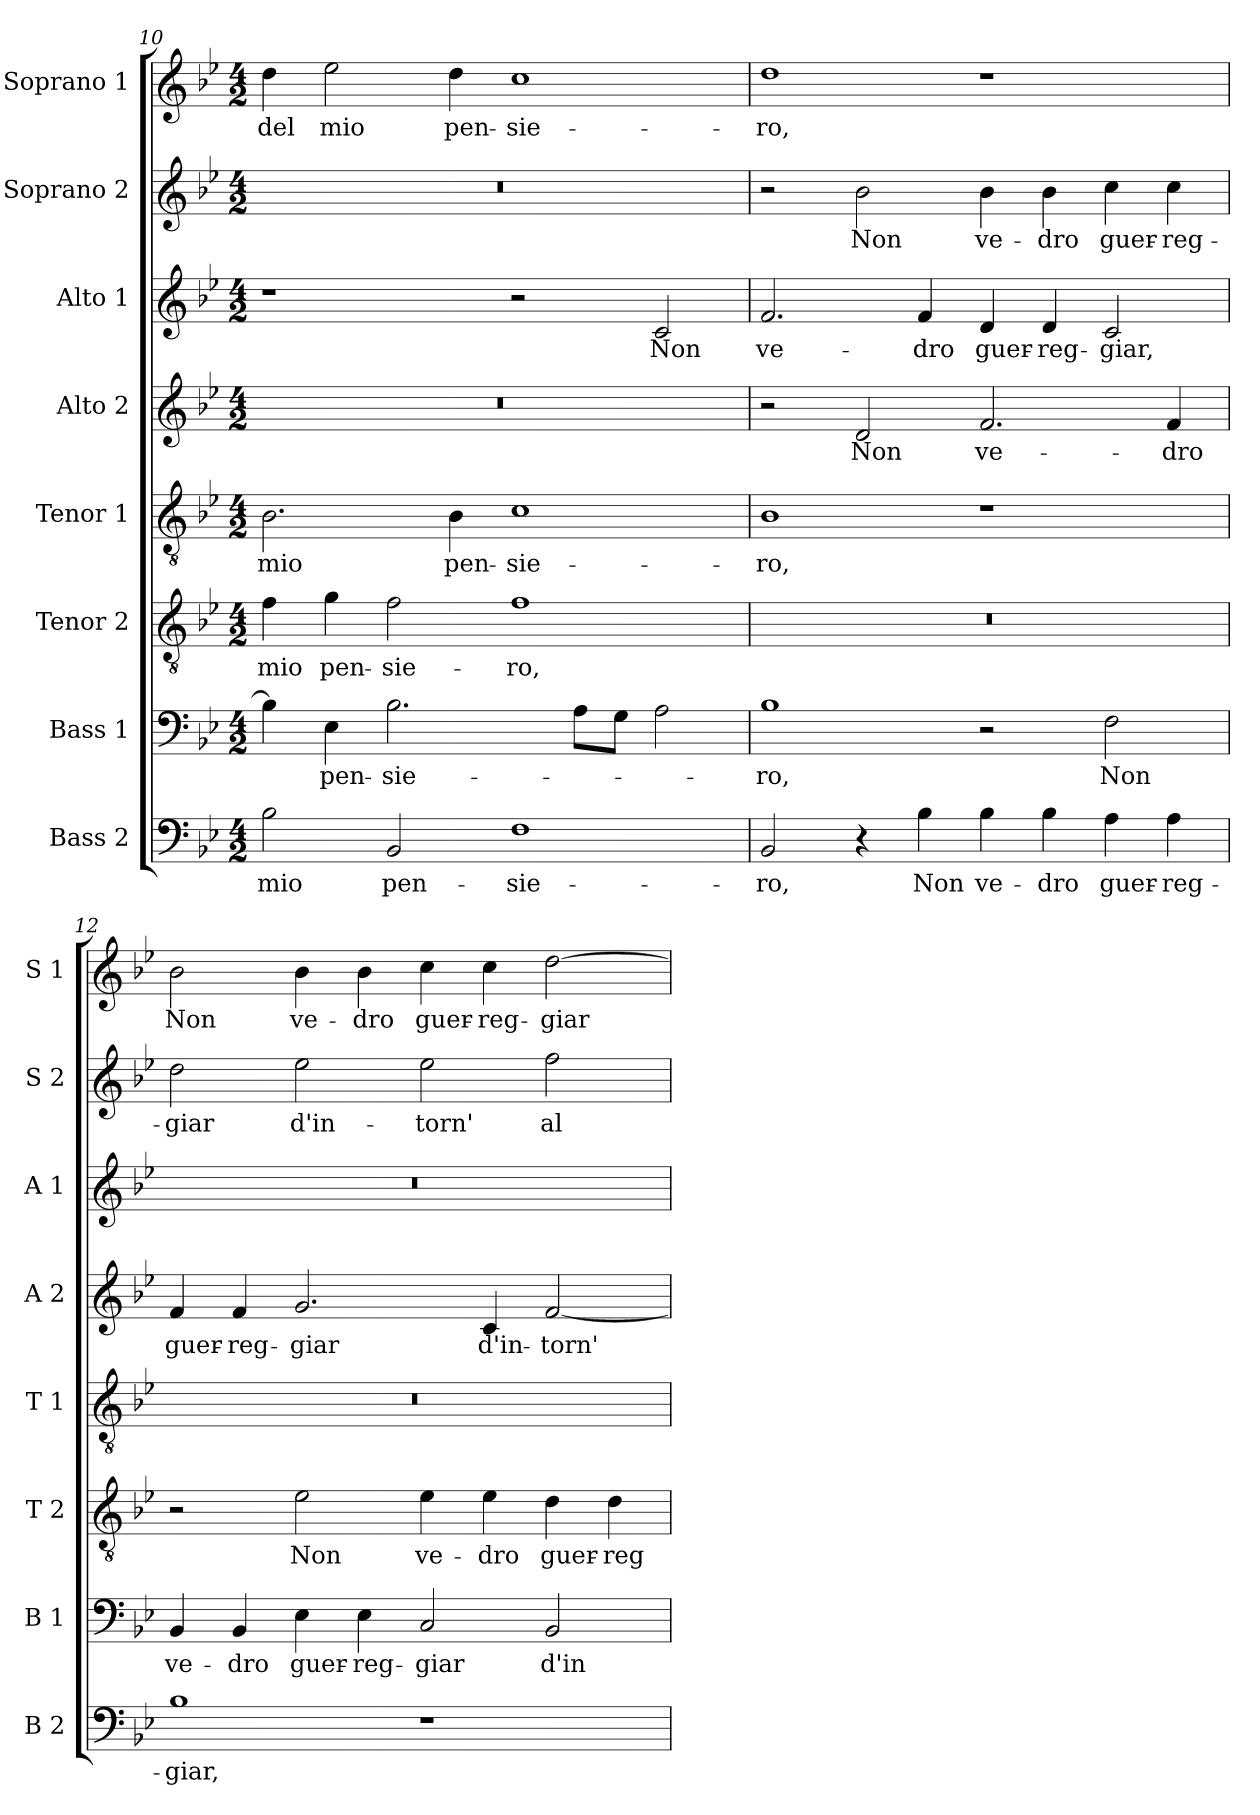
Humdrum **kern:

**kern	**text	**kern	**text	**kern	**text	**kern	**text	**kern	**text	**kern	**text	**kern	**text	**kern	**text
*part8	*part8	*part7	*part7	*part6	*part6	*part5	*part5	*part4	*part4	*part3	*part3	*part2	*part2	*part1	*part1
*staff8	*staff8	*staff7	*staff7	*staff6	*staff6	*staff5	*staff5	*staff4	*staff4	*staff3	*staff3	*staff2	*staff2	*staff1	*staff1
*I"Bass 2	*	*I"Bass 1	*	*I"Tenor 2	*	*I"Tenor 1	*	*I"Alto 2	*	*I"Alto 1	*	*I"Soprano 2	*	*I"Soprano 1	*
*I'B 2	*	*I'B 1	*	*I'T 2	*	*I'T 1	*	*I'A 2	*	*I'A 1	*	*I'S 2	*	*I'S 1	*
*clefF4	*	*clefF4	*	*clefGv2	*	*clefGv2	*	*clefG2	*	*clefG2	*	*clefG2	*	*clefG2	*
*k[b-e-]	*	*k[b-e-]	*	*k[b-e-]	*	*k[b-e-]	*	*k[b-e-]	*	*k[b-e-]	*	*k[b-e-]	*	*k[b-e-]	*
*B-:	*	*B-:	*	*B-:	*	*B-:	*	*B-:	*	*B-:	*	*B-:	*	*B-:	*
*M4/2	*	*M4/2	*	*M4/2	*	*M4/2	*	*M4/2	*	*M4/2	*	*M4/2	*	*M4/2	*
=10	=10	=10	=10	=10	=10	=10	=10	=10	=10	=10	=10	=10	=10	=10	=10
!	!LO:LY:b	!	!	!	!LO:LY:b	!	!LO:LY:b	!	!	!	!	!	!	!	!LO:LY:b
2B-\	mio	4B-\]	.	4f\	mio	2.B-\	mio	0r	.	1r	.	0r	.	4dd\	del
!	!	!	!LO:LY:b	!	!LO:LY:b	!	!	!	!	!	!	!	!	!	!LO:LY:b
.	.	4E-\	pen-	4g\	pen-	.	.	.	.	.	.	.	.	2ee-\	mio
!	!LO:LY:b	!	!LO:LY:b	!	!LO:LY:b	!	!	!	!	!	!	!	!	!	!
2BB-/	pen-	2.B-\	-sie-	2f\	-sie-	.	.	.	.	.	.	.	.	.	.
!	!	!	!	!	!	!	!LO:LY:b	!	!	!	!	!	!	!	!LO:LY:b
.	.	.	.	.	.	4B-\	pen-	.	.	.	.	.	.	4dd\	pen-
!	!LO:LY:b	!	!	!	!LO:LY:b	!	!LO:LY:b	!	!	!	!	!	!	!	!LO:LY:b
1F	-sie-	.	.	1f	-ro,	1c	-sie-	.	.	2r	.	.	.	1cc	-sie-
.	.	8A\L	.	.	.	.	.	.	.	.	.	.	.	.	.
.	.	8G\J	.	.	.	.	.	.	.	.	.	.	.	.	.
!	!	!	!	!	!	!	!	!	!	!	!LO:LY:b	!	!	!	!
.	.	2A\	.	.	.	.	.	.	.	2c/	Non	.	.	.	.
!!LO:PB:g=z
=11	=11	=11	=11	=11	=11	=11	=11	=11	=11	=11	=11	=11	=11	=11	=11
!	!LO:LY:b	!	!LO:LY:b	!	!	!	!LO:LY:b	!	!	!	!LO:LY:b	!	!	!	!LO:LY:b
2BB-/	-ro,	1B-	-ro,	0r	.	1B-	-ro,	2r	.	2.f/	ve-	2r	.	1dd	-ro,
!	!	!	!	!	!	!	!	!	!LO:LY:b	!	!	!	!LO:LY:b	!	!
4r	.	.	.	.	.	.	.	2d/	Non	.	.	2b-\	Non	.	.
!	!LO:LY:b	!	!	!	!	!	!	!	!	!	!LO:LY:b	!	!	!	!
4B-\	Non	.	.	.	.	.	.	.	.	4f/	-dro	.	.	.	.
!	!LO:LY:b	!	!	!	!	!	!	!	!LO:LY:b	!	!LO:LY:b	!	!LO:LY:b	!	!
4B-\	ve-	2r	.	.	.	1r	.	2.f/	ve-	4d/	guer-	4b-\	ve-	1r	.
!	!LO:LY:b	!	!	!	!	!	!	!	!	!	!LO:LY:b	!	!LO:LY:b	!	!
4B-\	-dro	.	.	.	.	.	.	.	.	4d/	-reg-	4b-\	-dro	.	.
!	!LO:LY:b	!	!LO:LY:b	!	!	!	!	!	!	!	!LO:LY:b	!	!LO:LY:b	!	!
4A\	guer-	2F\	Non	.	.	.	.	.	.	2c/	-giar,	4cc\	guer-	.	.
!	!LO:LY:b	!	!	!	!	!	!	!	!LO:LY:b	!	!	!	!LO:LY:b	!	!
4A\	-reg-	.	.	.	.	.	.	4f/	-dro	.	.	4cc\	-reg-	.	.
=12	=12	=12	=12	=12	=12	=12	=12	=12	=12	=12	=12	=12	=12	=12	=12
!	!LO:LY:b	!	!LO:LY:b	!	!	!	!	!	!LO:LY:b	!	!	!	!LO:LY:b	!	!LO:LY:b
1B-	-giar,	4BB-/	ve-	2r	.	0r	.	4f/	guer-	0r	.	2dd\	-giar	2b-\	Non
!	!	!	!LO:LY:b	!	!	!	!	!	!LO:LY:b	!	!	!	!	!	!
.	.	4BB-/	-dro	.	.	.	.	4f/	-reg-	.	.	.	.	.	.
!	!	!	!LO:LY:b	!	!LO:LY:b	!	!	!	!LO:LY:b	!	!	!	!LO:LY:b	!	!LO:LY:b
.	.	4E-\	guer-	2e-\	Non	.	.	2.g/	-giar	.	.	2ee-\	d'in-	4b-\	ve-
!	!	!	!LO:LY:b	!	!	!	!	!	!	!	!	!	!	!	!LO:LY:b
.	.	4E-\	-reg-	.	.	.	.	.	.	.	.	.	.	4b-\	-dro
!	!	!	!LO:LY:b	!	!LO:LY:b	!	!	!	!	!	!	!	!LO:LY:b	!	!LO:LY:b
1r	.	2C/	-giar	4e-\	ve-	.	.	.	.	.	.	2ee-\	-torn'	4cc\	guer-
!	!	!	!	!	!LO:LY:b	!	!	!	!LO:LY:b	!	!	!	!	!	!LO:LY:b
.	.	.	.	4e-\	-dro	.	.	4c/	d'in-	.	.	.	.	4cc\	-reg-
!	!	!	!LO:LY:b	!	!LO:LY:b	!	!	!	!LO:LY:b	!	!	!	!LO:LY:b	!	!LO:LY:b
.	.	2BB-/	d'in-	4d\	guer-	.	.	[2f/	-torn'	.	.	2ff\	al	[2dd\	-giar
!	!	!	!	!	!LO:LY:b	!	!	!	!	!	!	!	!	!	!
.	.	.	.	4d\	-reg-	.	.	.	.	.	.	.	.	.	.
=	=	=	=	=	=	=	=	=	=	=	=	=	=	=	=
*-	*-	*-	*-	*-	*-	*-	*-	*-	*-	*-	*-	*-	*-	*-	*-
